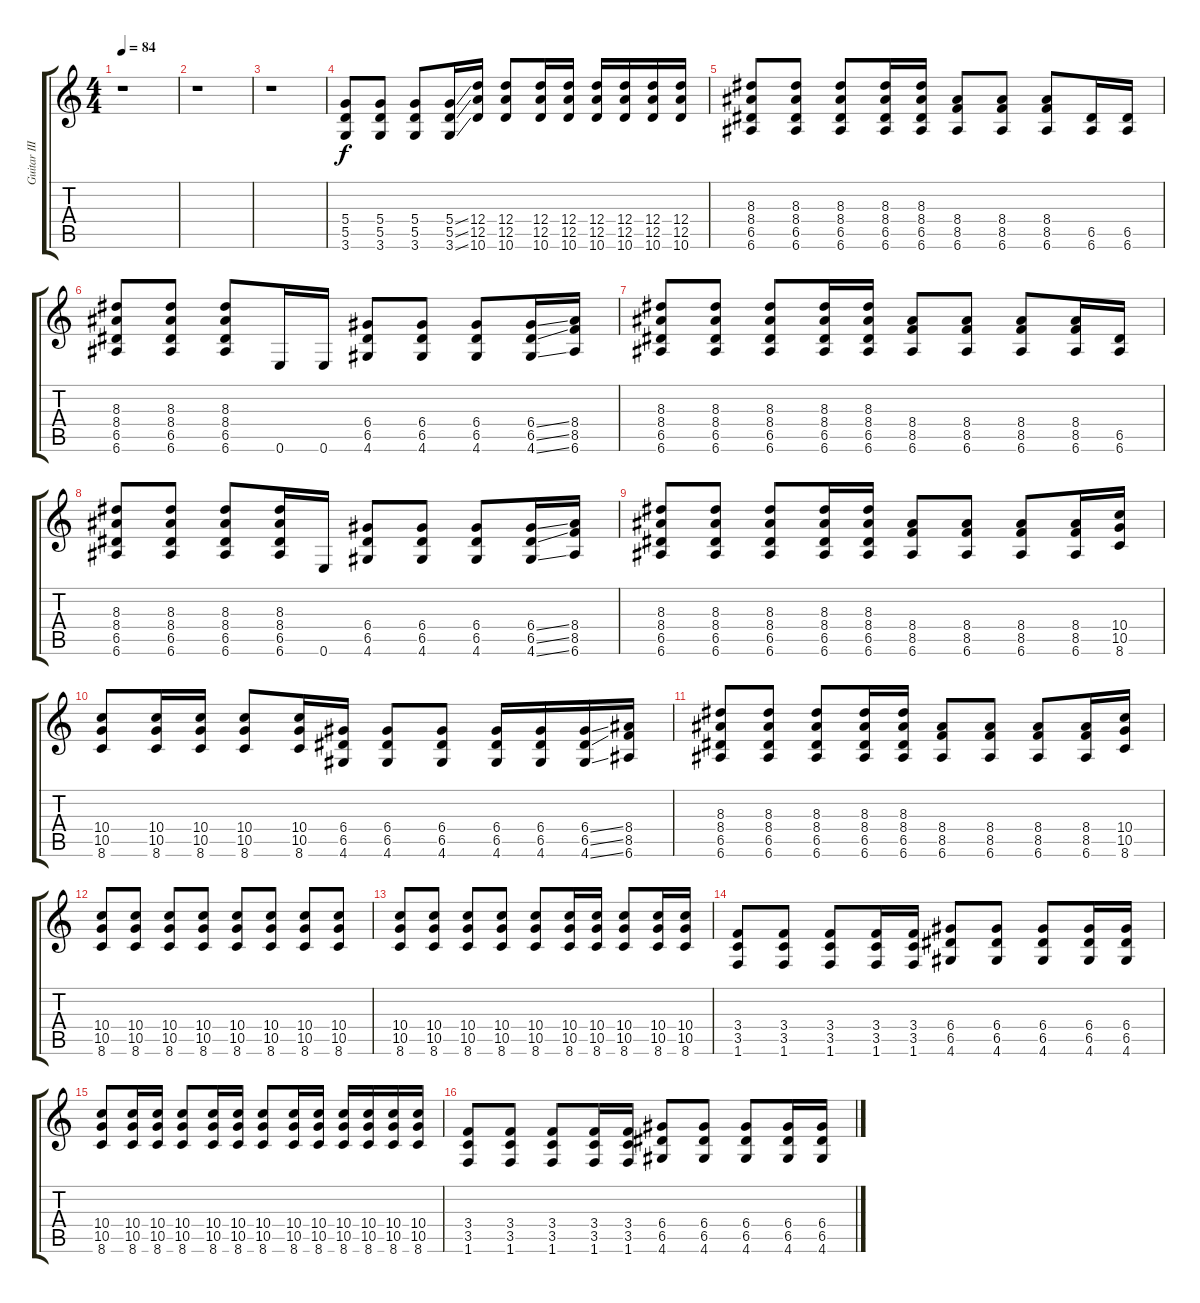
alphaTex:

\track ("Guitar III" "Guitar III") {instrument distortionguitar}
\staff {score tabs}
\tuning (E4 B3 G3 D3 A2 E2) {hide}
\ts (4 4)
\tempo 84
\clef g2
\ks c
r.1{dy f} |
r.1 |
r.1 |
(5.4 5.5 3.6).8 (5.4 5.5 3.6).8 (5.4 5.5 3.6).8 (5.4{ss} 5.5{ss} 3.6{ss}).16 (12.4 12.5 10.6).16 (12.4 12.5 10.6).8 (12.4 12.5 10.6).16 (12.4 12.5 10.6).16 (12.4 12.5 10.6).16 (12.4 12.5 10.6).16 (12.4 12.5 10.6).16 (12.4 12.5 10.6).16 |
(8.3 8.4 6.5 6.6).8 (8.3 8.4 6.5 6.6).8 (8.3 8.4 6.5 6.6).8 (8.3 8.4 6.5 6.6).16 (8.3 8.4 6.5 6.6).16 (8.4 8.5 6.6).8 (8.4 8.5 6.6).8 (8.4 8.5 6.6).8 (6.5 6.6).16 (6.5 6.6).16 |
(8.3 8.4 6.5 6.6).8 (8.3 8.4 6.5 6.6).8 (8.3 8.4 6.5 6.6).8 0.6.16 0.6.16 (6.4 6.5 4.6).8 (6.4 6.5 4.6).8 (6.4 6.5 4.6).8 (6.4{ss} 6.5{ss} 4.6{ss}).16 (8.4 8.5 6.6).16 |
(8.3 8.4 6.5 6.6).8 (8.3 8.4 6.5 6.6).8 (8.3 8.4 6.5 6.6).8 (8.3 8.4 6.5 6.6).16 (8.3 8.4 6.5 6.6).16 (8.4 8.5 6.6).8 (8.4 8.5 6.6).8 (8.4 8.5 6.6).8 (8.4 8.5 6.6).16 (6.5 6.6).16 |
(8.3 8.4 6.5 6.6).8 (8.3 8.4 6.5 6.6).8 (8.3 8.4 6.5 6.6).8 (8.3 8.4 6.5 6.6).16 0.6.16 (6.4 6.5 4.6).8 (6.4 6.5 4.6).8 (6.4 6.5 4.6).8 (6.4{ss} 6.5{ss} 4.6{ss}).16 (8.4 8.5 6.6).16 |
(8.3 8.4 6.5 6.6).8 (8.3 8.4 6.5 6.6).8 (8.3 8.4 6.5 6.6).8 (8.3 8.4 6.5 6.6).16 (8.3 8.4 6.5 6.6).16 (8.4 8.5 6.6).8 (8.4 8.5 6.6).8 (8.4 8.5 6.6).8 (8.4 8.5 6.6).16 (10.4 10.5 8.6).16 |
(10.4 10.5 8.6).8 (10.4 10.5 8.6).16 (10.4 10.5 8.6).16 (10.4 10.5 8.6).8 (10.4 10.5 8.6).16 (6.4 6.5 4.6).16 (6.4 6.5 4.6).8 (6.4 6.5 4.6).8 (6.4 6.5 4.6).16 (6.4 6.5 4.6).16 (6.4{ss} 6.5{ss} 4.6{ss}).16 (8.4 8.5 6.6).16 |
(8.3 8.4 6.5 6.6).8 (8.3 8.4 6.5 6.6).8 (8.3 8.4 6.5 6.6).8 (8.3 8.4 6.5 6.6).16 (8.3 8.4 6.5 6.6).16 (8.4 8.5 6.6).8 (8.4 8.5 6.6).8 (8.4 8.5 6.6).8 (8.4 8.5 6.6).16 (10.4 10.5 8.6).16 |
(10.4 10.5 8.6).8 (10.4 10.5 8.6).8 (10.4 10.5 8.6).8 (10.4 10.5 8.6).8 (10.4 10.5 8.6).8 (10.4 10.5 8.6).8 (10.4 10.5 8.6).8 (10.4 10.5 8.6).8 |
(10.4 10.5 8.6).8 (10.4 10.5 8.6).8 (10.4 10.5 8.6).8 (10.4 10.5 8.6).8 (10.4 10.5 8.6).8 (10.4 10.5 8.6).16 (10.4 10.5 8.6).16 (10.4 10.5 8.6).8 (10.4 10.5 8.6).16 (10.4 10.5 8.6).16 |
(3.4 3.5 1.6).8 (3.4 3.5 1.6).8 (3.4 3.5 1.6).8 (3.4 3.5 1.6).16 (3.4 3.5 1.6).16 (6.4 6.5 4.6).8 (6.4 6.5 4.6).8 (6.4 6.5 4.6).8 (6.4 6.5 4.6).16 (6.4 6.5 4.6).16 |
(10.4 10.5 8.6).8 (10.4 10.5 8.6).16 (10.4 10.5 8.6).16 (10.4 10.5 8.6).8 (10.4 10.5 8.6).16 (10.4 10.5 8.6).16 (10.4 10.5 8.6).8 (10.4 10.5 8.6).16 (10.4 10.5 8.6).16 (10.4 10.5 8.6).16 (10.4 10.5 8.6).16 (10.4 10.5 8.6).16 (10.4 10.5 8.6).16 |
(3.4 3.5 1.6).8 (3.4 3.5 1.6).8 (3.4 3.5 1.6).8 (3.4 3.5 1.6).16 (3.4 3.5 1.6).16 (6.4 6.5 4.6).8 (6.4 6.5 4.6).8 (6.4 6.5 4.6).8 (6.4 6.5 4.6).16 (6.4 6.5 4.6).16
